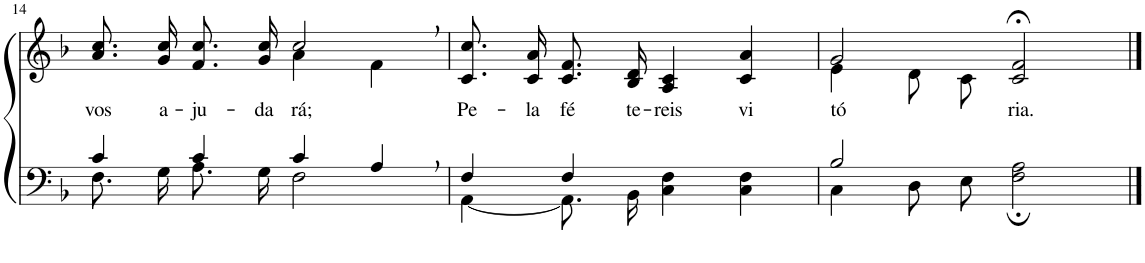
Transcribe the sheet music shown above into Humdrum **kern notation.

**kern	**kern	**text
*part2	*part1	*part1
*staff2	*staff1	*staff1
*I"Parte III e IV	*I"Parte I e II	*
!!LO:PB:g=z
*clefF4	*clefG2	*
*k[b-]	*k[b-]	*
*M4/4	*M4/4	*
=14	=14	=14
*^	*	*
!	!	!	!LO:LY:b
*	*	*^	*
4c/	8.F\L	8.a\ 8.cc\L	2ryy	vos
!	!	!	!	!LO:LY:b
.	16G\Jk	16g\ 16cc\Jk	.	a-
!	!	!	!	!LO:LY:b
4c/	8.A\L	8.f/ 8.cc/L	.	-ju-
!	!	!	!	!LO:LY:b
.	16G\Jk	16g/ 16cc/Jk	.	-da-
!	!	!	!	!LO:LY:b
4c/	2F\	2cc,/	4a\	-rá;
4A,/	.	.	4f\	.
=15	=15	=15	=15	=15
!	!	!	!	!LO:LY:b
*	*	*v	*v	*
4F/	[4AA\	8.c/ 8.cc/L	Pe-
!	!	!	!LO:LY:b
.	.	16c/ 16a/Jk	-la
!	!	!	!LO:LY:b
4F/	8.AA\L]	8.c/ 8.f/L	fé
!	!	!	!LO:LY:b
.	16BB-\Jk	16B-/ 16d/Jk	te-
!	!	!	!LO:LY:b
2ryy	4C\ 4F\	4A/ 4c/	-reis
!	!	!	!LO:LY:b
.	4C\ 4F\	4c/ 4a/	vi-
=16	=16	=16	=16
*	*	*^	*
!	!	!	!	!LO:LY:b
2B-/	4C\	2g/	4e\	-tó-
.	8D\L	.	8d\L	.
.	8E\J	.	8c\J	.
!	!	!	!	!LO:LY:b
2ryy	2F\; 2A\;	2c/;< 2f/;<	2ryy	-ria.
*v	*v	*	*	*
*	*v	*v	*
==	==	==
*-	*-	*-
